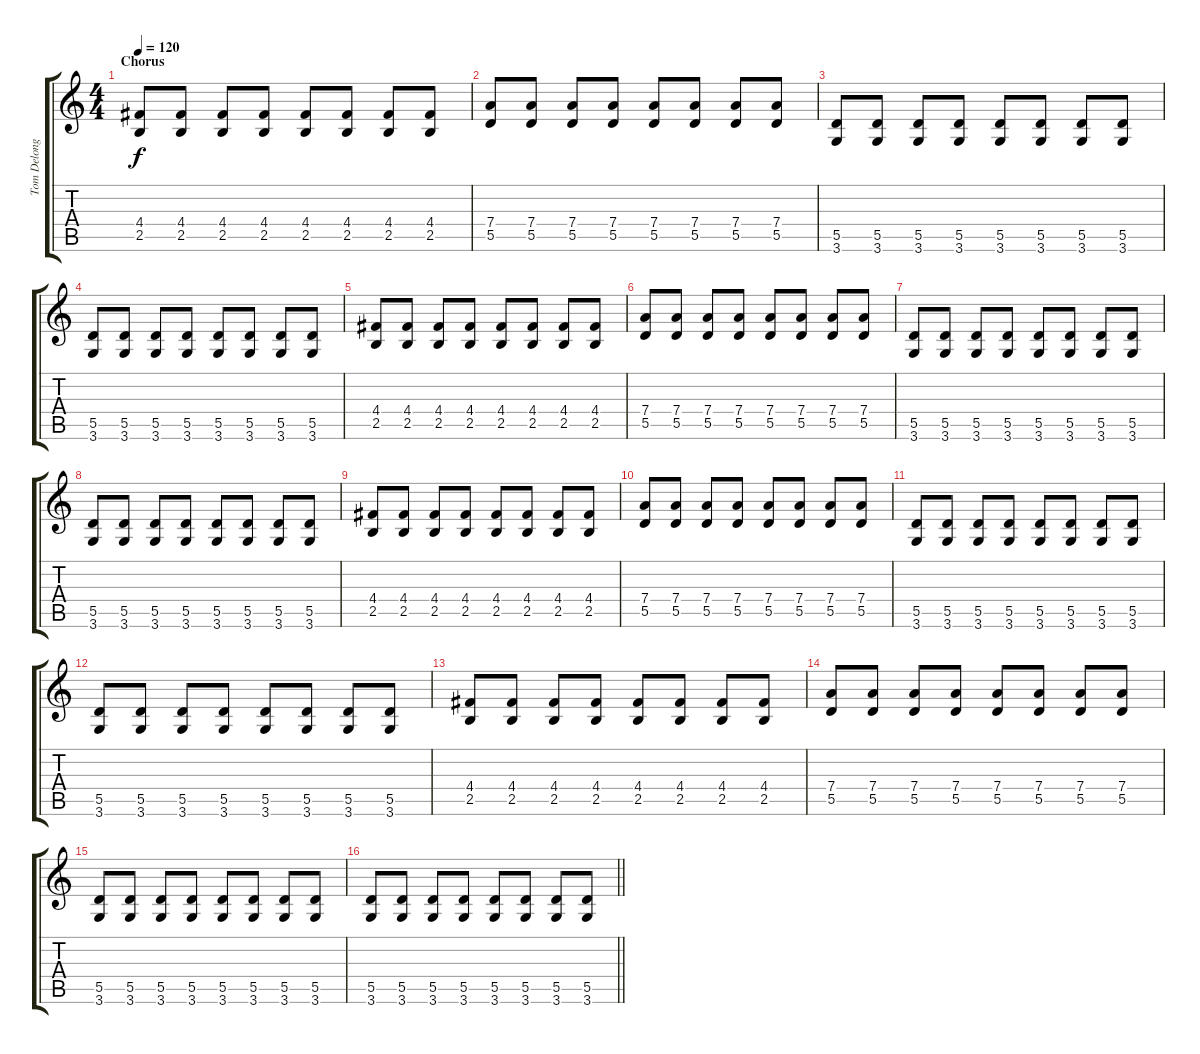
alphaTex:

\track ("Tom Delonge - Guitar" "Tom Delong") {instrument distortionguitar}
\staff {score tabs}
\tuning (E4 B3 G3 D3 A2 E2) {hide}
\ts (4 4)
\section ("" "Chorus")
\tempo 120
\clef g2
\ks c
(4.4 2.5).8{dy f} (4.4 2.5).8 (4.4 2.5).8 (4.4 2.5).8 (4.4 2.5).8 (4.4 2.5).8 (4.4 2.5).8 (4.4 2.5).8 |
(7.4 5.5).8 (7.4 5.5).8 (7.4 5.5).8 (7.4 5.5).8 (7.4 5.5).8 (7.4 5.5).8 (7.4 5.5).8 (7.4 5.5).8 |
(5.5 3.6).8 (5.5 3.6).8 (5.5 3.6).8 (5.5 3.6).8 (5.5 3.6).8 (5.5 3.6).8 (5.5 3.6).8 (5.5 3.6).8 |
(5.5 3.6).8 (5.5 3.6).8 (5.5 3.6).8 (5.5 3.6).8 (5.5 3.6).8 (5.5 3.6).8 (5.5 3.6).8 (5.5 3.6).8 |
(4.4 2.5).8 (4.4 2.5).8 (4.4 2.5).8 (4.4 2.5).8 (4.4 2.5).8 (4.4 2.5).8 (4.4 2.5).8 (4.4 2.5).8 |
(7.4 5.5).8 (7.4 5.5).8 (7.4 5.5).8 (7.4 5.5).8 (7.4 5.5).8 (7.4 5.5).8 (7.4 5.5).8 (7.4 5.5).8 |
(5.5 3.6).8 (5.5 3.6).8 (5.5 3.6).8 (5.5 3.6).8 (5.5 3.6).8 (5.5 3.6).8 (5.5 3.6).8 (5.5 3.6).8 |
(5.5 3.6).8 (5.5 3.6).8 (5.5 3.6).8 (5.5 3.6).8 (5.5 3.6).8 (5.5 3.6).8 (5.5 3.6).8 (5.5 3.6).8 |
(4.4 2.5).8 (4.4 2.5).8 (4.4 2.5).8 (4.4 2.5).8 (4.4 2.5).8 (4.4 2.5).8 (4.4 2.5).8 (4.4 2.5).8 |
(7.4 5.5).8 (7.4 5.5).8 (7.4 5.5).8 (7.4 5.5).8 (7.4 5.5).8 (7.4 5.5).8 (7.4 5.5).8 (7.4 5.5).8 |
(5.5 3.6).8 (5.5 3.6).8 (5.5 3.6).8 (5.5 3.6).8 (5.5 3.6).8 (5.5 3.6).8 (5.5 3.6).8 (5.5 3.6).8 |
(5.5 3.6).8 (5.5 3.6).8 (5.5 3.6).8 (5.5 3.6).8 (5.5 3.6).8 (5.5 3.6).8 (5.5 3.6).8 (5.5 3.6).8 |
(4.4 2.5).8 (4.4 2.5).8 (4.4 2.5).8 (4.4 2.5).8 (4.4 2.5).8 (4.4 2.5).8 (4.4 2.5).8 (4.4 2.5).8 |
(7.4 5.5).8 (7.4 5.5).8 (7.4 5.5).8 (7.4 5.5).8 (7.4 5.5).8 (7.4 5.5).8 (7.4 5.5).8 (7.4 5.5).8 |
(5.5 3.6).8 (5.5 3.6).8 (5.5 3.6).8 (5.5 3.6).8 (5.5 3.6).8 (5.5 3.6).8 (5.5 3.6).8 (5.5 3.6).8 |
\barLineRight lightlight
(5.5 3.6).8 (5.5 3.6).8 (5.5 3.6).8 (5.5 3.6).8 (5.5 3.6).8 (5.5 3.6).8 (5.5 3.6).8 (5.5 3.6).8
